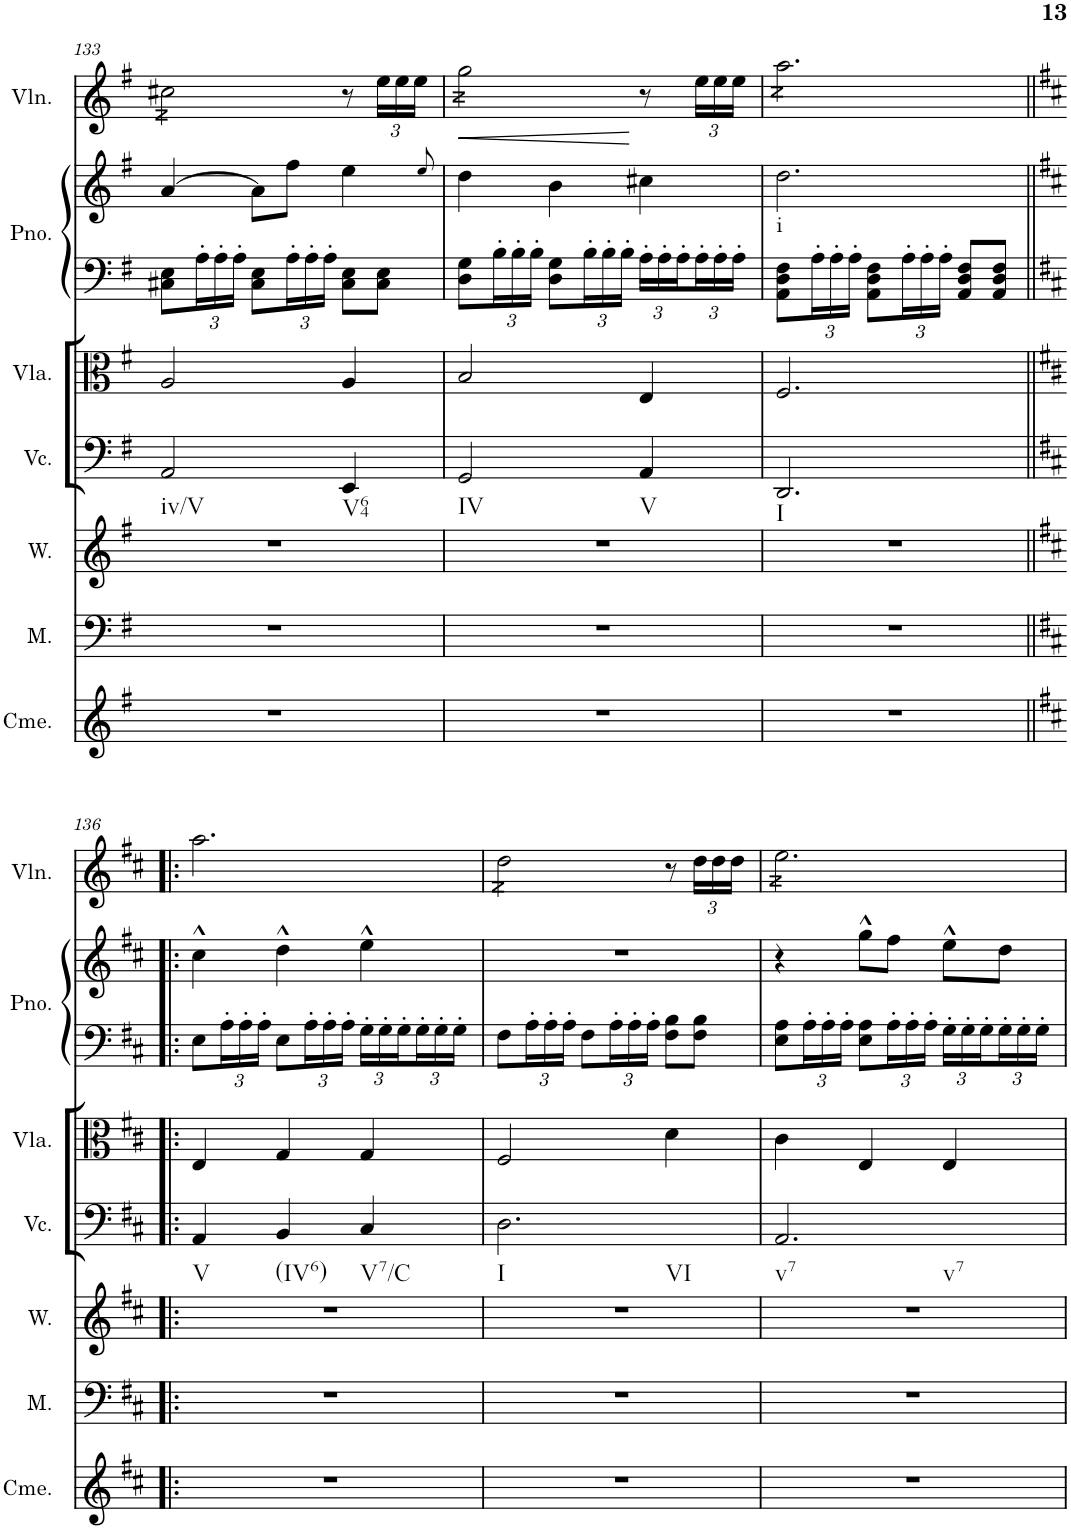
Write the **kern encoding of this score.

**kern	**kern	**kern	**kern	**kern	**kern	**kern	**harte	**kern	**dynam
*part7	*part6	*part5	*part4	*part3	*part2	*part2	*part2	*part1	*part1
*staff8	*staff7	*staff6	*staff5	*staff4	*staff3	*staff2	*	*staff1	*staff1
*I"Chimes	*I"Men	*I"Women	*I"Violoncello	*I"Viola	*I"Grand Piano	*	*	*I"Violin	*
*I'Cme.	*I'M.	*I'W.	*I'Vc.	*I'Vla.	*I'Pno.	*	*	*I'Vln.	*
!!LO:PB:g=z
*clefG2	*clefF4	*clefG2	*clefF4	*clefC3	*clefF4	*clefG2	*	*clefG2	*
*k[f#]	*k[f#]	*k[f#]	*k[f#]	*k[f#]	*k[f#]	*k[f#]	*	*k[f#]	*
*M3/4	*M3/4	*M3/4	*M3/4	*M3/4	*M3/4	*M3/4	*	*M3/4	*
=133	=133	=133	=133	=133	=133	=133	=133	=133	=133
!	!	!	!LO:TX:b:t=iv/V	!	!	!	!	!	!
2.r	2.r	2.r	2AA/	2A/	8C#X\ 8E\L	[4a/	.	2cc#X@4@\	.
*	*	*	*	*	*Xbrackettup	*	*	*	*
.	.	.	.	.	24A'\L	.	.	.	.
.	.	.	.	.	24A'\	.	.	.	.
.	.	.	.	.	24A'\JJ	.	.	.	.
.	.	.	.	.	8C#\ 8E\L	8a\L]	.	.	.
.	.	.	.	.	24A'\L	8ff#\J	.	.	.
.	.	.	.	.	24A'\	.	.	.	.
.	.	.	.	.	24A'\JJ	.	.	.	.
!	!	!	!LO:TX:b:t=V64	!	!	!	!	!	!
.	.	.	4EE/	4A/	8C#\ 8E\L	4ee\	.	8r	.
*	*	*	*	*	*	*	*	*Xbrackettup	*
.	.	.	.	.	8C#\ 8E\J	.	.	24ee\LL	.
.	.	.	.	.	.	.	.	24ee\	.
.	.	.	.	.	.	.	.	24ee\JJ	.
.	.	.	.	.	.	8qee/	.	.	.
=134	=134	=134	=134	=134	=134	=134	=134	=134	=134
!	!	!	!LO:TX:b:t=IV	!	!	!	!	!	!
!	!	!	!	!	!	!	!	!	!LO:HP:b
2.r	2.r	2.r	2GG/	2B/	8D\ 8G\L	4dd\	.	2gg@4@\	<
.	.	.	.	.	24B'\L	.	.	.	.
.	.	.	.	.	24B'\	.	.	.	.
.	.	.	.	.	24B'\JJ	.	.	.	.
.	.	.	.	.	8D\ 8G\L	4b\	.	.	.
.	.	.	.	.	24B'\L	.	.	.	.
.	.	.	.	.	24B'\	.	.	.	.
.	.	.	.	.	24B'\JJ	.	.	.	.
!	!	!	!LO:TX:b:t=V	!	!	!	!	!	!
.	.	.	4AA/	4E/	24A'\LL	4cc#X\	.	8r	[
.	.	.	.	.	24A'\	.	.	.	.
.	.	.	.	.	24A'\	.	.	.	.
.	.	.	.	.	24A'\	.	.	24ee\LL	.
.	.	.	.	.	24A'\	.	.	24ee\	.
.	.	.	.	.	24A'\JJ	.	.	24ee\JJ	.
=135	=135	=135	=135	=135	=135	=135	=135	=135	=135
!	!	!	!LO:TX:b:t=I	!	!	!	!LO:H:kt=i	!	!
2.r	2.r	2.r	2.DD/	2.F#/	8AA\ 8D\ 8F#\L	2.dd\	N	2.aa@4@\	.
.	.	.	.	.	24A'\L	.	.	.	.
.	.	.	.	.	24A'\	.	.	.	.
.	.	.	.	.	24A'\JJ	.	.	.	.
.	.	.	.	.	8AA\ 8D\ 8F#\L	.	.	.	.
.	.	.	.	.	24A'\L	.	.	.	.
.	.	.	.	.	24A'\	.	.	.	.
.	.	.	.	.	24A'\JJ	.	.	.	.
.	.	.	.	.	8AA/ 8D/ 8F#/L	.	.	.	.
.	.	.	.	.	8AA/ 8D/ 8F#/J	.	.	.	.
!!LO:LB:g=z
=136!|:	=136!|:	=136!|:	=136!|:	=136!|:	=136!|:	=136!|:	=136!|:	=136!|:	=136!|:
*k[f#c#]	*k[f#c#]	*k[f#c#]	*k[f#c#]	*k[f#c#]	*k[f#c#]	*k[f#c#]	*	*k[f#c#]	*
!	!	!	!LO:TX:b:t=V	!	!	!	!	!	!
2.r	2.r	2.r	4AA/	4E/	8E\L	4cc#^^\	.	2.aa\	.
.	.	.	.	.	24A'\L	.	.	.	.
.	.	.	.	.	24A'\	.	.	.	.
.	.	.	.	.	24A'\JJ	.	.	.	.
!	!	!	!LO:TX:b:t=(IV6)	!	!	!	!	!	!
.	.	.	4BB/	4G/	8E\L	4dd^^\	.	.	.
.	.	.	.	.	24A'\L	.	.	.	.
.	.	.	.	.	24A'\	.	.	.	.
.	.	.	.	.	24A'\JJ	.	.	.	.
!	!	!	!LO:TX:b:t=V7/C	!	!	!	!	!	!
.	.	.	4C#/	4G/	24G'\LL	4ee^^\	.	.	.
.	.	.	.	.	24G'\	.	.	.	.
.	.	.	.	.	24G'\	.	.	.	.
.	.	.	.	.	24G'\	.	.	.	.
.	.	.	.	.	24G'\	.	.	.	.
.	.	.	.	.	24G'\JJ	.	.	.	.
=137	=137	=137	=137	=137	=137	=137	=137	=137	=137
!	!	!	!LO:TX:b:t=I	!	!	!	!	!	!
!	!	!	!LO:TX:b:t=VI	!	!	!	!	!	!
2.r	2.r	2.r	2.D\	2F#/	8F#\L	2.r	.	2dd@4@\	.
.	.	.	.	.	24A'\L	.	.	.	.
.	.	.	.	.	24A'\	.	.	.	.
.	.	.	.	.	24A'\JJ	.	.	.	.
.	.	.	.	.	8F#\L	.	.	.	.
.	.	.	.	.	24A'\L	.	.	.	.
.	.	.	.	.	24A'\	.	.	.	.
.	.	.	.	.	24A'\JJ	.	.	.	.
.	.	.	.	4d\	8F#\ 8B\L	.	.	8r	.
.	.	.	.	.	8F#\ 8B\J	.	.	24dd\LL	.
.	.	.	.	.	.	.	.	24dd\	.
.	.	.	.	.	.	.	.	24dd\JJ	.
=138	=138	=138	=138	=138	=138	=138	=138	=138	=138
!	!	!	!LO:TX:b:t=v7	!	!	!	!	!	!
!	!	!	!LO:TX:b:t=v7	!	!	!	!	!	!
2.r	2.r	2.r	2.AA/	4c#\	8E\ 8A\L	4r	.	2.ee@4@\	.
.	.	.	.	.	24A'\L	.	.	.	.
.	.	.	.	.	24A'\	.	.	.	.
.	.	.	.	.	24A'\JJ	.	.	.	.
.	.	.	.	4E/	8E\ 8A\L	8gg^^\L	.	.	.
.	.	.	.	.	24A'\L	8ff#\J	.	.	.
.	.	.	.	.	24A'\	.	.	.	.
.	.	.	.	.	24A'\JJ	.	.	.	.
.	.	.	.	4E/	24G'\LL	8ee^^\L	.	.	.
.	.	.	.	.	24G'\	.	.	.	.
.	.	.	.	.	24G'\	.	.	.	.
.	.	.	.	.	24G'\	8dd\J	.	.	.
.	.	.	.	.	24G'\	.	.	.	.
.	.	.	.	.	24G'\JJ	.	.	.	.
=	=	=	=	=	=	=	=	=	=
*-	*-	*-	*-	*-	*-	*-	*-	*-	*-
